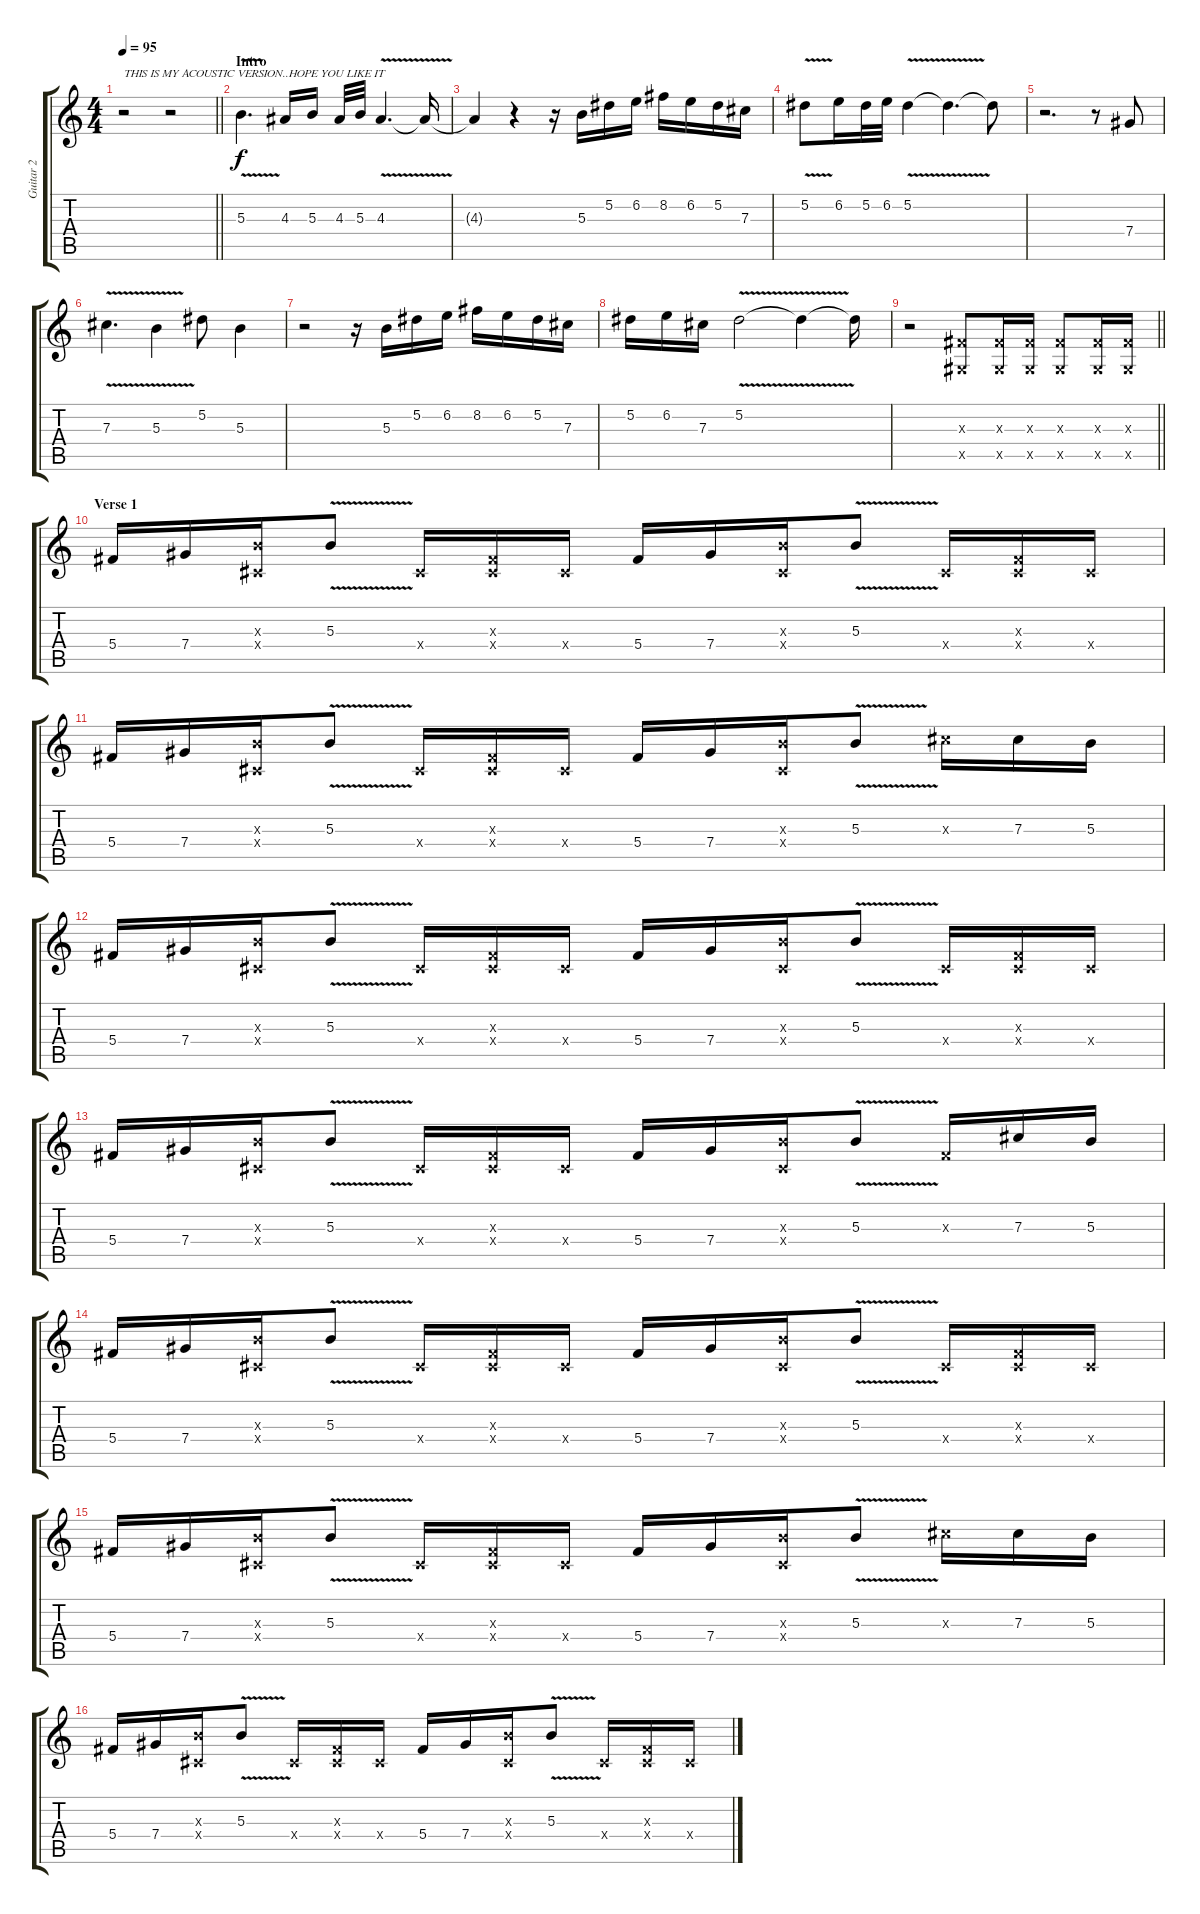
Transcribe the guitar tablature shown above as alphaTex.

\track ("Guitar 2" "Guitar 2") {instrument acousticguitarsteel}
\staff {score tabs}
\tuning (Eb4 Bb3 Gb3 Db3 Ab2 Eb2) {hide}
\ts (4 4)
\tempo 95
\clef g2
\barLineRight lightlight
\ks c
r.2{txt "THIS IS MY ACOUSTIC VERSION..HOPE YOU LIKE IT" dy f instrument acousticguitarsteel} r.2 |
\section ("" "Intro")
5.3{v}.4{d} 4.3.16 5.3.16 4.3.32 5.3.32 4.3{v}.4{d} 4.3{t}.16 |
4.3{t}.4 r.4 r.16 5.3.16 5.2.16 6.2.16 8.2.16 6.2.16 5.2.16 7.3.16 |
5.2{v}.8 6.2.16 5.2.32 6.2.32 5.2{v}.4 5.2{t}.4{d} 5.2{t}.8 |
r.2{d} r.8 7.4.8 |
7.3{v}.4{d} 5.3{v}.4 5.2.8 5.3.4 |
r.2 r.16 5.3.16 5.2.16 6.2.16 8.2.16 6.2.16 5.2.16 7.3.16 |
5.2.16 6.2.16 7.3.16 5.2{v}.2 5.2{t}.4 5.2{t}.16 |
\barLineRight lightlight
r.2 (0.3{x} 0.5{x}).8 (0.3{x} 0.5{x}).16 (0.3{x} 0.5{x}).16 (0.3{x} 0.5{x}).8 (0.3{x} 0.5{x}).16 (0.3{x} 0.5{x}).16 |
\section ("" "Verse 1")
5.4.16{volume 9 balance 12} 7.4.16 (5.3{x} 0.4{x}).16 5.3{v}.8 0.4{x}.16 (0.3{x} 0.4{x}).16 0.4{x}.16 5.4.16 7.4.16 (5.3{x} 0.4{x}).16 5.3{v}.8 0.4{x}.16 (0.3{x} 0.4{x}).16 0.4{x}.16 |
5.4.16 7.4.16 (5.3{x} 0.4{x}).16 5.3{v}.8 0.4{x}.16 (0.3{x} 0.4{x}).16 0.4{x}.16 5.4.16 7.4.16 (5.3{x} 0.4{x}).16 5.3{v}.8 7.3{x}.16 7.3.16 5.3.16 |
5.4.16 7.4.16 (5.3{x} 0.4{x}).16 5.3{v}.8 0.4{x}.16 (0.3{x} 0.4{x}).16 0.4{x}.16 5.4.16 7.4.16 (5.3{x} 0.4{x}).16 5.3{v}.8 0.4{x}.16 (0.3{x} 0.4{x}).16 0.4{x}.16 |
5.4.16 7.4.16 (5.3{x} 0.4{x}).16 5.3{v}.8 0.4{x}.16 (0.3{x} 0.4{x}).16 0.4{x}.16 5.4.16 7.4.16 (5.3{x} 0.4{x}).16 5.3{v}.8 0.3{x}.16 7.3.16 5.3.16 |
5.4.16 7.4.16 (5.3{x} 0.4{x}).16 5.3{v}.8 0.4{x}.16 (0.3{x} 0.4{x}).16 0.4{x}.16 5.4.16 7.4.16 (5.3{x} 0.4{x}).16 5.3{v}.8 0.4{x}.16 (0.3{x} 0.4{x}).16 0.4{x}.16 |
5.4.16 7.4.16 (5.3{x} 0.4{x}).16 5.3{v}.8 0.4{x}.16 (0.3{x} 0.4{x}).16 0.4{x}.16 5.4.16 7.4.16 (5.3{x} 0.4{x}).16 5.3{v}.8 7.3{x}.16 7.3.16 5.3.16 |
5.4.16 7.4.16 (5.3{x} 0.4{x}).16 5.3{v}.8 0.4{x}.16 (0.3{x} 0.4{x}).16 0.4{x}.16 5.4.16 7.4.16 (5.3{x} 0.4{x}).16 5.3{v}.8 0.4{x}.16 (0.3{x} 0.4{x}).16 0.4{x}.16
